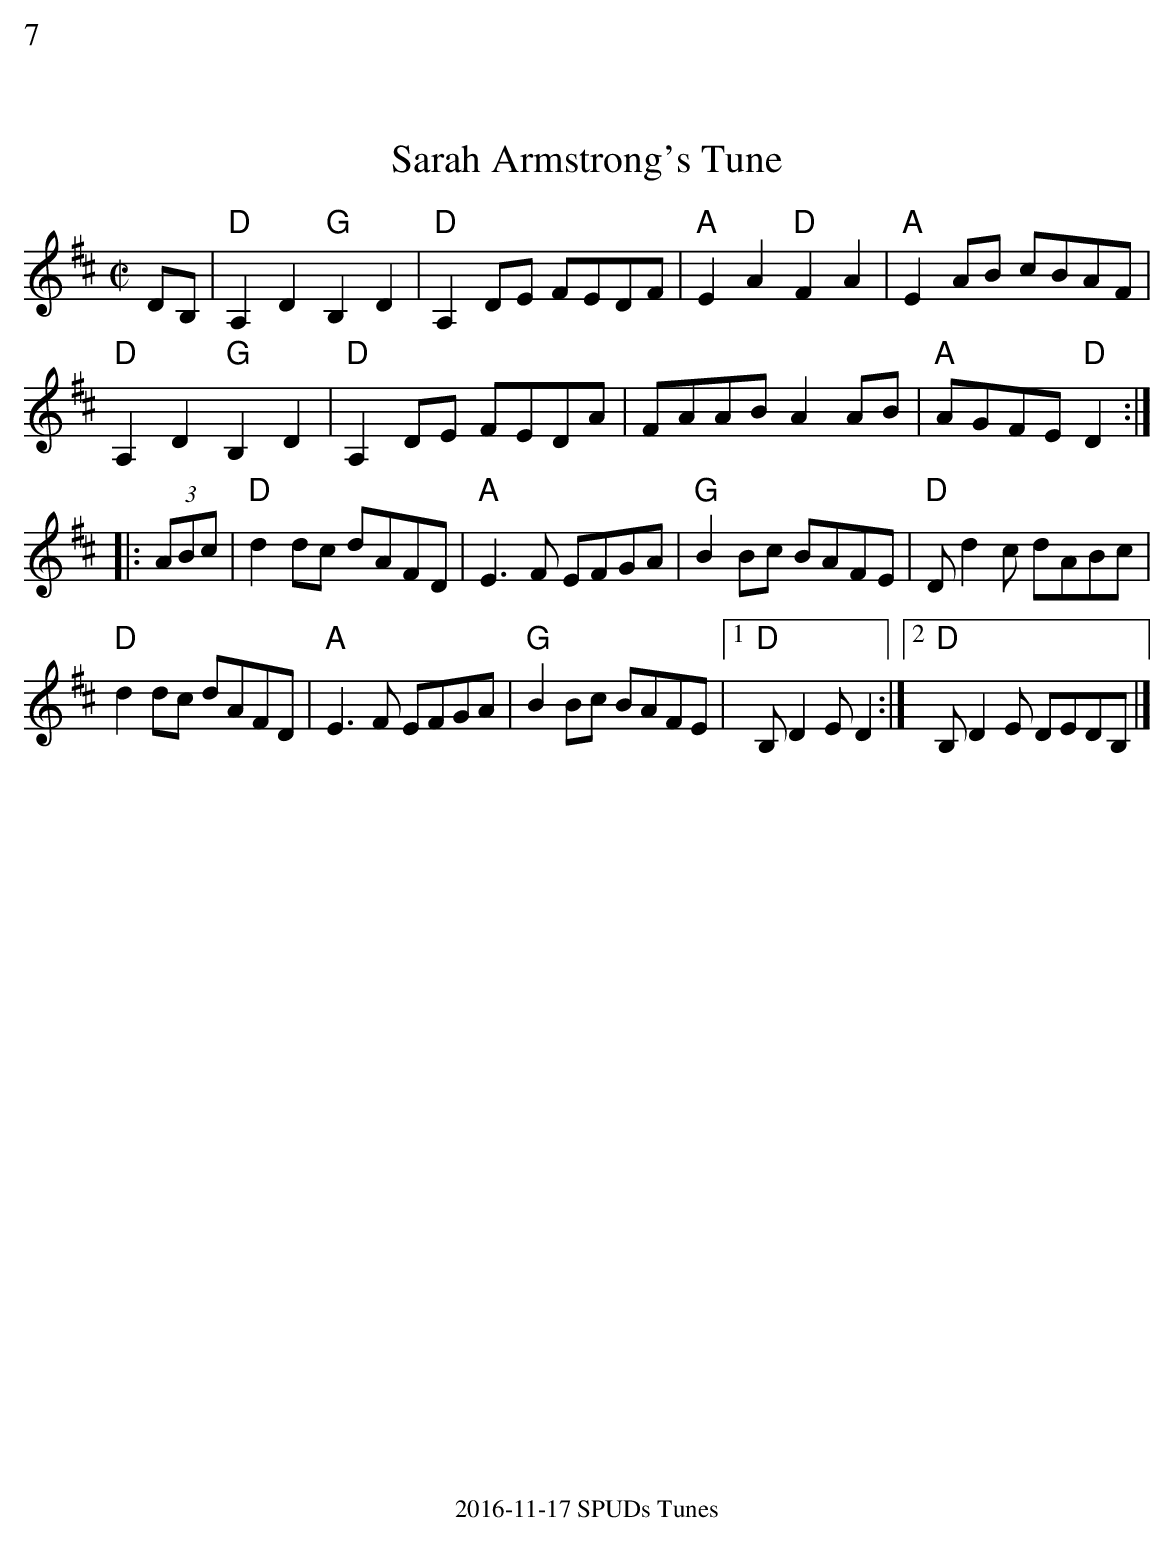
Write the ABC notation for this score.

X:1
%%text 7
T:Sarah Armstrong's Tune
M:C|
L:1/8
K:D
DB,|"D"A,2D2"G"B,2D2|"D"A,2DE FEDF|"A"E2A2 "D"F2A2|"A"E2AB cBAF|
"D"A,2D2"G"B,2D2|"D"A,2DE FEDA|FAAB A2AB|"A"AGFE"D"D2:|
|:(3ABc|"D"d2dc dAFD|"A"E3F EFGA|"G"B2Bc BAFE|"D"D d2c dABc|
"D"d2dc dAFD|"A"E3F EFGA|"G"B2Bc BAFE|1"D"B,D2ED2:|2"D"B,D2E DEDB,|]
